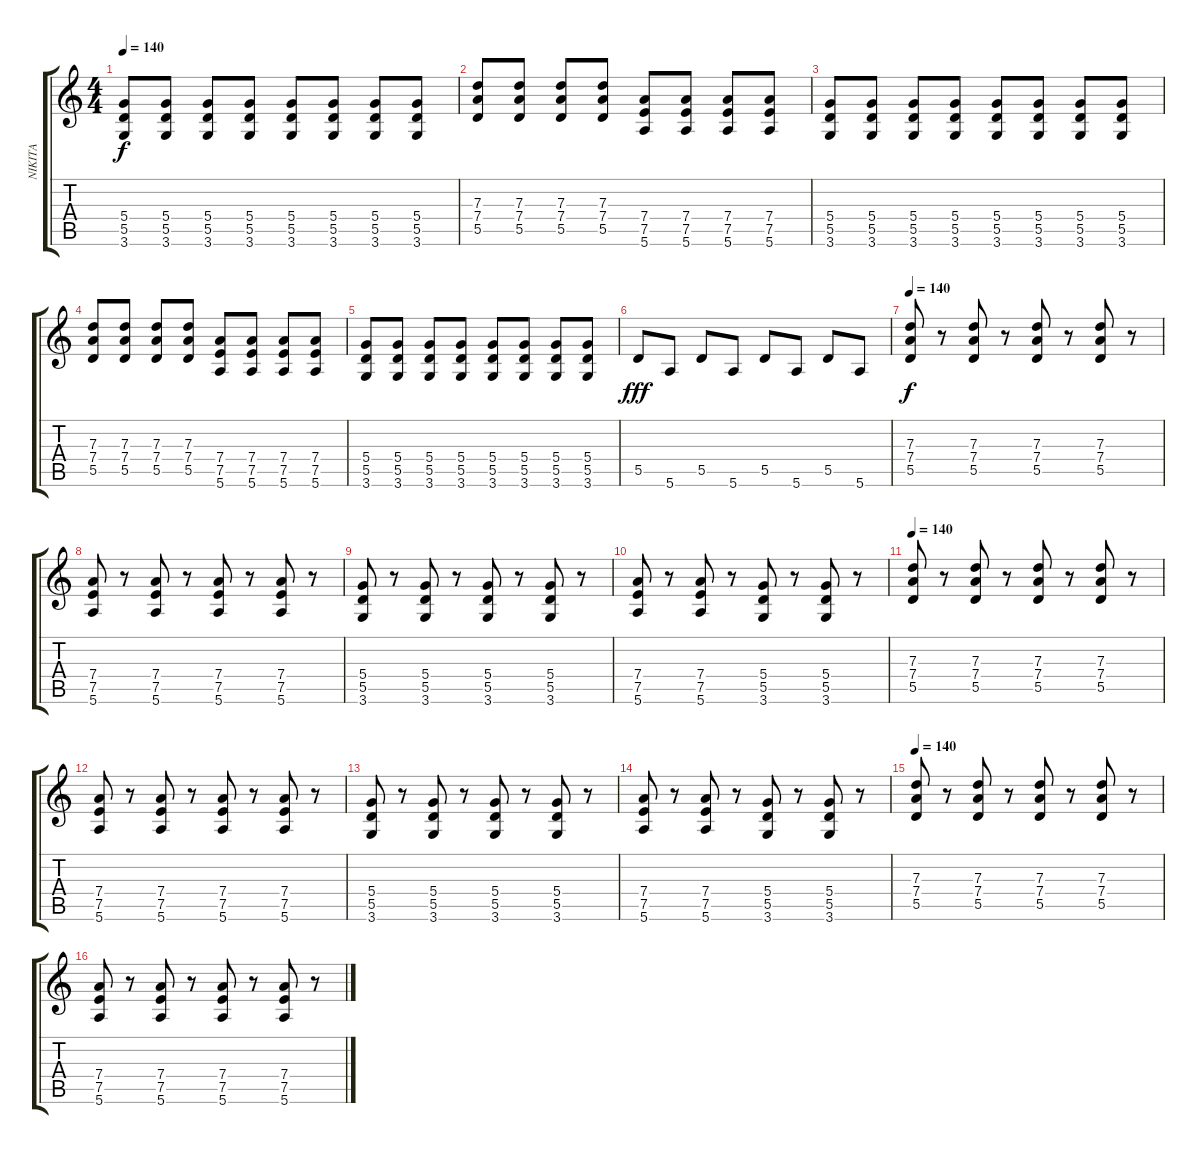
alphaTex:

\track ("NIKITA" "NIKITA") {instrument distortionguitar}
\staff {score tabs}
\tuning (E4 B3 G3 D3 A2 E2) {hide}
\ts (4 4)
\tempo 140
\clef g2
\ks c
(5.4 5.5 3.6).8{dy f} (5.4 5.5 3.6).8 (5.4 5.5 3.6).8 (5.4 5.5 3.6).8 (5.4 5.5 3.6).8 (5.4 5.5 3.6).8 (5.4 5.5 3.6).8 (5.4 5.5 3.6).8 |
(7.3 7.4 5.5).8 (7.3 7.4 5.5).8 (7.3 7.4 5.5).8 (7.3 7.4 5.5).8 (7.4 7.5 5.6).8 (7.4 7.5 5.6).8 (7.4 7.5 5.6).8 (7.4 7.5 5.6).8 |
(5.4 5.5 3.6).8 (5.4 5.5 3.6).8 (5.4 5.5 3.6).8 (5.4 5.5 3.6).8 (5.4 5.5 3.6).8 (5.4 5.5 3.6).8 (5.4 5.5 3.6).8 (5.4 5.5 3.6).8 |
(7.3 7.4 5.5).8 (7.3 7.4 5.5).8 (7.3 7.4 5.5).8 (7.3 7.4 5.5).8 (7.4 7.5 5.6).8 (7.4 7.5 5.6).8 (7.4 7.5 5.6).8 (7.4 7.5 5.6).8 |
(5.4 5.5 3.6).8 (5.4 5.5 3.6).8 (5.4 5.5 3.6).8 (5.4 5.5 3.6).8 (5.4 5.5 3.6).8 (5.4 5.5 3.6).8 (5.4 5.5 3.6).8 (5.4 5.5 3.6).8 |
5.5.8{dy fff} 5.6.8 5.5.8 5.6.8 5.5.8 5.6.8 5.5.8 5.6.8 |
\tempo 140
(7.3 7.4 5.5).8{dy f} r.8 (7.3 7.4 5.5).8 r.8 (7.3 7.4 5.5).8 r.8 (7.3 7.4 5.5).8 r.8 |
(7.4 7.5 5.6).8 r.8 (7.4 7.5 5.6).8 r.8 (7.4 7.5 5.6).8 r.8 (7.4 7.5 5.6).8 r.8 |
(5.4 5.5 3.6).8 r.8 (5.4 5.5 3.6).8 r.8 (5.4 5.5 3.6).8 r.8 (5.4 5.5 3.6).8 r.8 |
(7.4 7.5 5.6).8 r.8 (7.4 7.5 5.6).8 r.8 (5.4 5.5 3.6).8 r.8 (5.4 5.5 3.6).8 r.8 |
\tempo 140
(7.3 7.4 5.5).8 r.8 (7.3 7.4 5.5).8 r.8 (7.3 7.4 5.5).8 r.8 (7.3 7.4 5.5).8 r.8 |
(7.4 7.5 5.6).8 r.8 (7.4 7.5 5.6).8 r.8 (7.4 7.5 5.6).8 r.8 (7.4 7.5 5.6).8 r.8 |
(5.4 5.5 3.6).8 r.8 (5.4 5.5 3.6).8 r.8 (5.4 5.5 3.6).8 r.8 (5.4 5.5 3.6).8 r.8 |
(7.4 7.5 5.6).8 r.8 (7.4 7.5 5.6).8 r.8 (5.4 5.5 3.6).8 r.8 (5.4 5.5 3.6).8 r.8 |
\tempo 140
(7.3 7.4 5.5).8 r.8 (7.3 7.4 5.5).8 r.8 (7.3 7.4 5.5).8 r.8 (7.3 7.4 5.5).8 r.8 |
(7.4 7.5 5.6).8 r.8 (7.4 7.5 5.6).8 r.8 (7.4 7.5 5.6).8 r.8 (7.4 7.5 5.6).8 r.8
